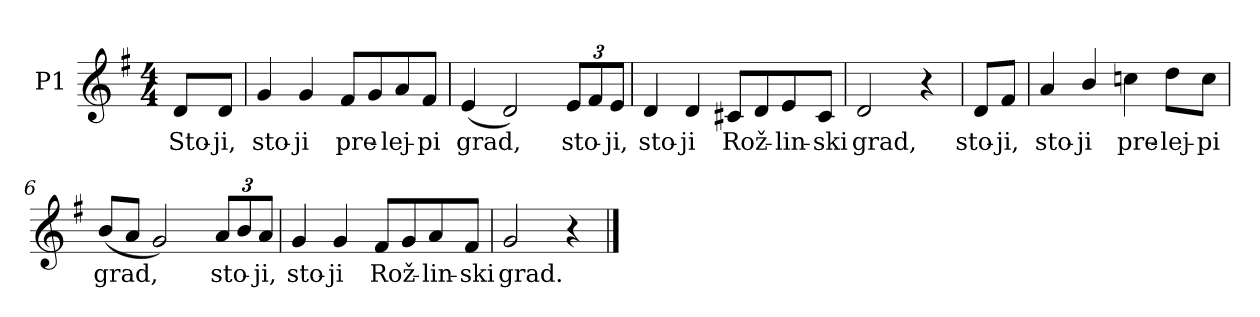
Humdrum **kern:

**kern	**text
*part1	*part1
*staff1	*staff1
*I"P1	*
*clefG2	*
*k[f#]	*
*G:	*
*M4/4	*
*MM100	*
=	=
8d/L	Sto-
8d/J	-ji,
=1	=1
4g/	sto-
4g/	-ji
8f#/L	pre-
8g/	.
8a/	-lej-
8f#/J	-pi
=2	=2
(<4e/	grad,
2d/)	.
12e/L	sto-
12f#/	.
12e/J	-ji,
=3	=3
4d/	sto-
4d/	-ji
8c#X/L	Rož-
8d/	.
8e/	-lin-
8c#/J	-ski
=4	=4
2d/	grad,
4r	.
=4X1	=4X1
8d/L	sto-
8f#/J	-ji,
!!LO:LB:g=z
=5	=5
4a/	sto-
4b/	-ji
4ccn\	pre-
8dd\L	-lej-
8cc\J	-pi
=6	=6
(<8b/L	grad,
8a/J	.
2g/)	.
12a/L	sto-
12b/	.
12a/J	-ji,
=7	=7
4g/	sto-
4g/	-ji
8f#/L	Rož-
8g/	.
8a/	-lin-
8f#/J	-ski
=8	=8
2g/	grad.
4r	.
==	==
*-	*-
